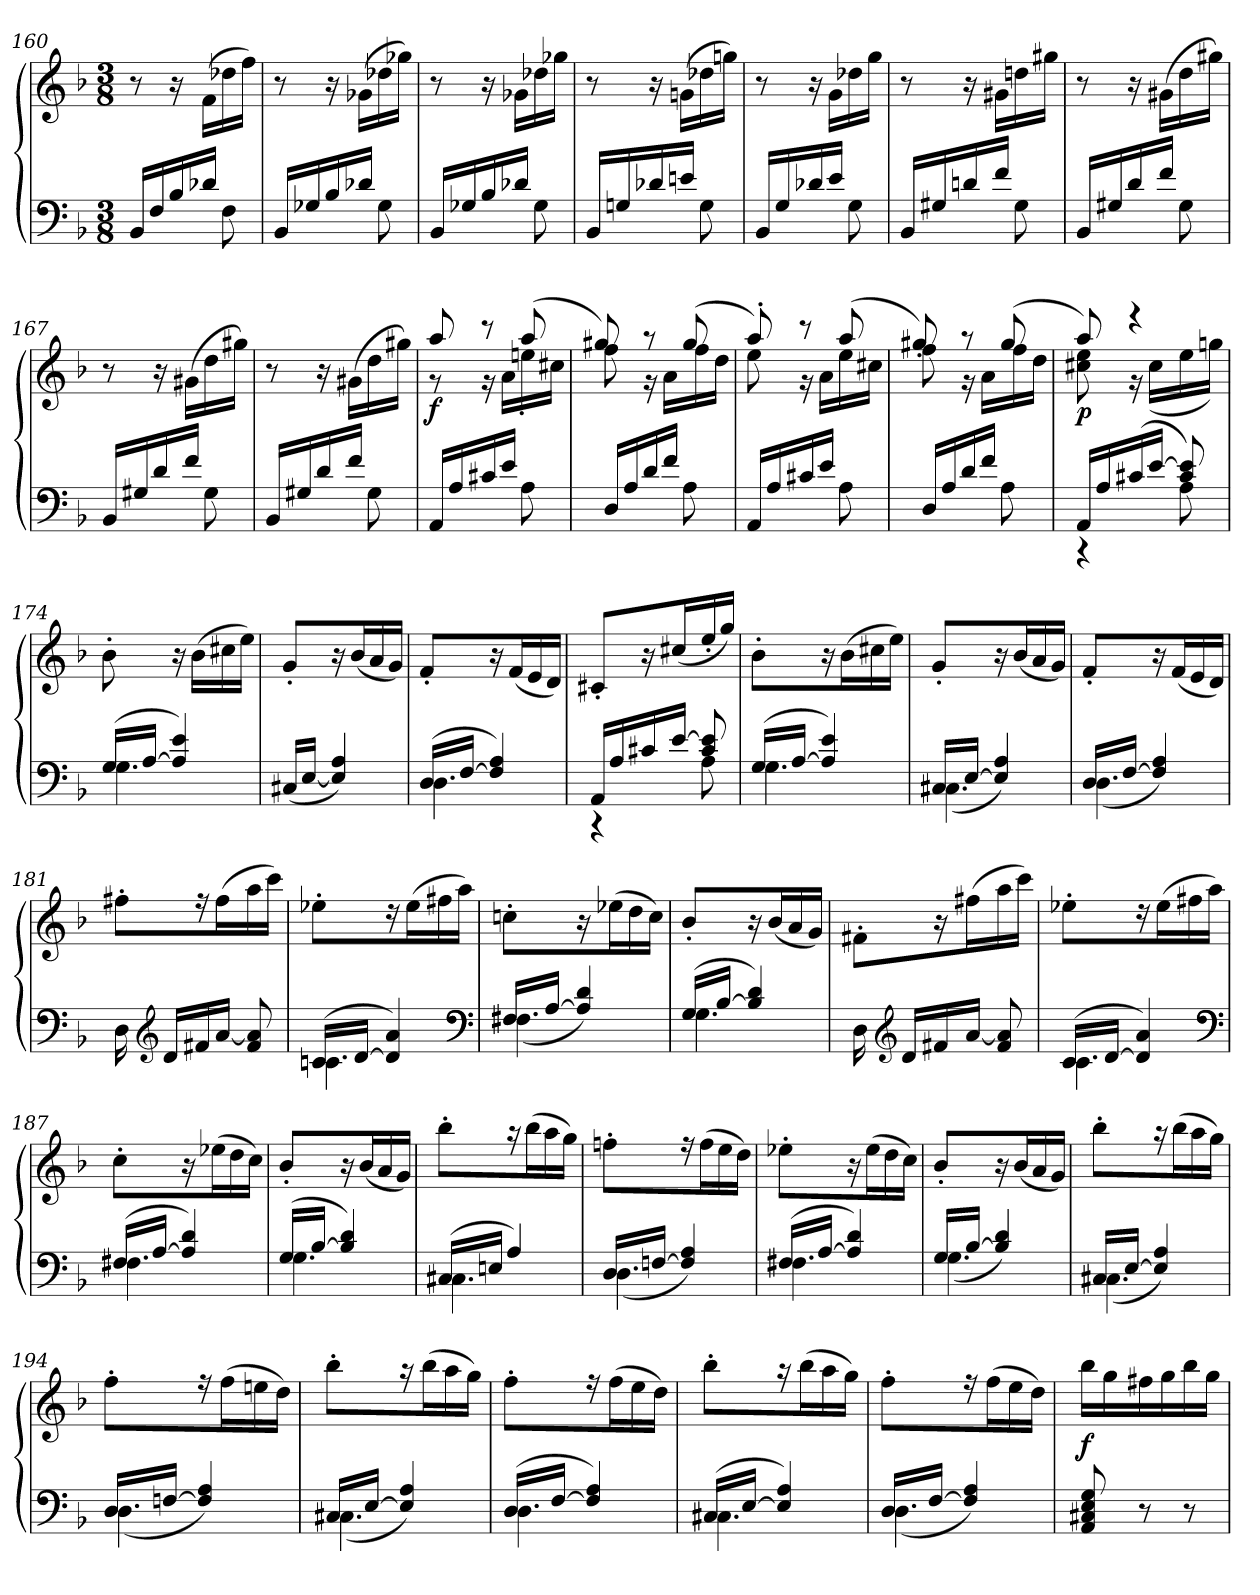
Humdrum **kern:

**kern	**kern	**dynam
*part1	*part1	*part1
*staff2	*staff1	*staff1/2
*clefF4	*clefG2	*
*k[b-]	*k[b-]	*
*d:	*d:	*
*M3/8	*M3/8	*
=160	=160	=160
16BB-/LL	8r	.
16F/	.	.
16B-/	16r	.
16d-X/JJ	(16f\LL	.
8F\	16dd-X\	.
.	16ff\JJ)	.
=161	=161	=161
16BB-/LL	8r	.
16G-X/	.	.
16B-/	16r	.
16d-X/JJ	(16g-X\LL	.
8G-\	16dd-X\	.
.	16gg-X\JJ)	.
=162	=162	=162
16BB-/LL	8r	.
16G-X/	.	.
16B-/	16r	.
16d-X/JJ	16g-X\LL	.
8G-\	16dd-X\	.
.	16gg-X\JJ	.
=163	=163	=163
16BB-/LL	8r	.
16Gn/	.	.
16d-X/	16r	.
16en/JJ	(16gn\LL	.
8G\	16dd-X\	.
.	16ggn\JJ)	.
=164	=164	=164
16BB-/LL	8r	.
16G/	.	.
16d-X/	16r	.
16e/JJ	16g\LL	.
8G\	16dd-X\	.
.	16gg\JJ	.
=165	=165	=165
16BB-/LL	8r	.
16G#X/	.	.
16dn/	16r	.
16f/JJ	16g#X\LL	.
8G#\	16ddn\	.
.	16gg#X\JJ	.
=166	=166	=166
16BB-/LL	8r	.
16G#X/	.	.
16d/	16r	.
16f/JJ	(16g#X\LL	.
8G#\	16dd\	.
.	16gg#X\JJ)	.
=167	=167	=167
16BB-/LL	8r	.
16G#X/	.	.
16d/	16r	.
16f/JJ	(16g#X\LL	.
8G#\	16dd\	.
.	16gg#X\JJ)	.
=168	=168	=168
16BB-/LL	8r	.
16G#X/	.	.
16d/	16r	.
16f/JJ	(16g#X\LL	.
8G#\	16dd\	.
.	16gg#X\JJ)	.
=169	=169	=169
*	*^	*
16AA/LL	8aa/	8r	f
16A/	.	.	.
16c#X/	8r	16r	.
16e/JJ	.	16a\LL	.
8A\	(8aa/	16een'\	.
.	.	16cc#X\JJ	.
=170	=170	=170	=170
16D/LL	8ff\	8gg#X/)	.
16A/	.	.	.
16d/	8r	16r	.
16f/JJ	.	16a\LL	.
8A\	(8gg#/	16ff\	.
.	.	16dd\JJ	.
=171	=171	=171	=171
16AA/LL	8aa'/)	8ee\	.
16A/	.	.	.
16c#X/	8r	16r	.
16e/JJ	.	16a\LL	.
8A\	(8aa/	16ee\	.
.	.	16cc#X\JJ	.
=172	=172	=172	=172
16D/LL	8ff\	8gg#X'/)	.
16A/	.	.	.
16d/	8r	16r	.
16f/JJ	.	16a\LL	.
8A\	(8gg#/	16ff\	.
.	.	16dd\JJ	.
=173	=173	=173	=173
*^	*	*	*
16AA/LL	4r	8aa/)	8cc#X\ 8ee\	p
16A/	.	.	.	.
(16c#X/	.	4r	16r	.
[16e/JJ	.	.	(16cc#\LL	.
8c#/ 8e]/)	8A\	.	16ee\	.
.	.	.	16ggn\JJ)	.
*	*	*v	*v	*
=174	=174	=174	=174
(16G/LL	4.G\	8b-'\	.
[16A/JJ	.	.	.
4A]/ 4e/)	.	16r	.
.	.	(16b-\LL	.
.	.	16cc#X\	.
.	.	16ee\JJ)	.
*v	*v	*	*
=175	=175	=175
(16C#X/LL	8g'/L	.
[16E/JJ	.	.
4E]/ 4A/)	16r	.
.	(16b-/L	.
.	16a/	.
.	16g/JJ)	.
=176	=176	=176
*^	*	*
(16D/LL	4.D\	8f'/L	.
[16F/JJ	.	.	.
4F]/ 4A/)	.	16r	.
.	.	(16f/L	.
.	.	16e/	.
.	.	16d/JJ)	.
=177	=177	=177	=177
16AA/LL	4r	8c#X'/L	.
16A/	.	.	.
16c#X/	.	16r	.
[16e/JJ	.	(16cc#X/L	.
8c#/ 8e]/	8A\	16ee'/	.
.	.	16gg/JJ)	.
=178	=178	=178	=178
(16G/LL	4.G\	8b-'\L	.
[16A/JJ	.	.	.
4A]/ 4e/)	.	16r	.
.	.	(16b-\L	.
.	.	16cc#X\	.
.	.	16ee\JJ)	.
=179	=179	=179	=179
16C#X/LL	(4.C#X\	8g'/L	.
[16E/JJ	.	.	.
4E]/ 4A/)	.	16r	.
.	.	(16b-/L	.
.	.	16a/	.
.	.	16g/JJ)	.
=180	=180	=180	=180
16D/LL	(4.D\	8f'/L	.
[16F/JJ	.	.	.
4F]/ 4A/)	.	16r	.
.	.	(16f/L	.
.	.	16e/	.
.	.	16d/JJ)	.
*v	*v	*	*
=181	=181	=181
16D\	8ff#X'\L	.
*clefG2	*	*
16d/LL	.	.
16f#X/	16r	.
[16a/JJ	(16ff#\L	.
8f#/ 8a]/	16aa\	.
.	16ccc\JJ)	.
=182	=182	=182
*^	*	*
(16cn/LL	4.cn\	8ee-X'\L	.
[16d/JJ	.	.	.
4d]/ 4a/)	.	16r	.
.	.	(16ee-\L	.
.	.	16ff#X\	.
.	.	16aa\JJ)	.
*clefF4	*	*	*
=183	=183	=183	=183
16F#X/LL	(4.F#X\	8ccn'\L	.
[16A/JJ	.	.	.
4A]/ 4d/)	.	16r	.
.	.	(16ee-X\L	.
.	.	16dd\	.
.	.	16cc\JJ)	.
=184	=184	=184	=184
(16G/LL	4.G\	8b-'/L	.
[16B-/JJ	.	.	.
4B-]/ 4d/)	.	16r	.
.	.	(16b-/L	.
.	.	16a/	.
.	.	16g/JJ)	.
*v	*v	*	*
=185	=185	=185
16D\	8f#X'\L	.
*clefG2	*	*
16d/LL	.	.
16f#X/	16r	.
[16a/JJ	(16ff#X\L	.
8f#/ 8a]/	16aa\	.
.	16ccc\JJ)	.
=186	=186	=186
*^	*	*
(16c/LL	4.c\	8ee-X'\L	.
[16d/JJ	.	.	.
4d]/ 4a/)	.	16r	.
.	.	(16ee-\L	.
.	.	16ff#X\	.
.	.	16aa\JJ)	.
*clefF4	*	*	*
=187	=187	=187	=187
(16F#X/LL	4.F#X\	8cc'\L	.
[16A/JJ	.	.	.
4A]/ 4d/)	.	16r	.
.	.	(16ee-X\L	.
.	.	16dd\	.
.	.	16cc\JJ)	.
=188	=188	=188	=188
(16G/LL	4.G\	8b-'/L	.
[16B-/JJ	.	.	.
4B-]/ 4d/)	.	16r	.
.	.	(16b-/L	.
.	.	16a/	.
.	.	16g/JJ)	.
=189	=189	=189	=189
(16C#X/LL	4.C#X\	8bb-'\L	.
16En/JJ	.	.	.
4A/)	.	16r	.
.	.	(16bb-\L	.
.	.	16aa\	.
.	.	16gg\JJ)	.
=190	=190	=190	=190
16D/LL	(4.D\	8ffn'\L	.
[16Fn/JJ	.	.	.
4F]/ 4A/)	.	16r	.
.	.	(16ff\L	.
.	.	16ee\	.
.	.	16dd\JJ)	.
=191	=191	=191	=191
(16F#X/LL	4.F#X\	8ee-X'\L	.
[16A/JJ	.	.	.
4A]/ 4d/)	.	16r	.
.	.	(16ee-\L	.
.	.	16dd\	.
.	.	16cc\JJ)	.
=192	=192	=192	=192
16G/LL	(4.G\	8b-'/L	.
[16B-/JJ	.	.	.
4B-]/ 4d/)	.	16r	.
.	.	(16b-/L	.
.	.	16a/	.
.	.	16g/JJ)	.
=193	=193	=193	=193
16C#X/LL	(4.C#X\	8bb-'\L	.
[16E/JJ	.	.	.
4E]/ 4A/)	.	16r	.
.	.	(16bb-\L	.
.	.	16aa\	.
.	.	16gg\JJ)	.
=194	=194	=194	=194
16D/LL	(4.D\	8ff'\L	.
[16Fn/JJ	.	.	.
4F]/ 4A/)	.	16r	.
.	.	(16ff\L	.
.	.	16een\	.
.	.	16dd\JJ)	.
=195	=195	=195	=195
16C#X/LL	(4.C#X\	8bb-'\L	.
[16E/JJ	.	.	.
4E]/ 4A/)	.	16r	.
.	.	(16bb-\L	.
.	.	16aa\	.
.	.	16gg\JJ)	.
=196	=196	=196	=196
(16D/LL	4.D\	8ff'\L	.
[16F/JJ	.	.	.
4F]/ 4A/)	.	16r	.
.	.	(16ff\L	.
.	.	16ee\	.
.	.	16dd\JJ)	.
=197	=197	=197	=197
(16C#X/LL	4.C#X\	8bb-'\L	.
[16E/JJ	.	.	.
4E]/ 4A/)	.	16r	.
.	.	(16bb-\L	.
.	.	16aa\	.
.	.	16gg\JJ)	.
=198	=198	=198	=198
16D/LL	(4.D\	8ff'\L	.
[16F/JJ	.	.	.
4F]/ 4A/)	.	16r	.
.	.	(16ff\L	.
.	.	16ee\	.
.	.	16dd\JJ)	.
*v	*v	*	*
=199	=199	=199
8AA/ 8C#X/ 8E/ 8G/	16bb-\LL	f
.	16gg\	.
8r	16ff#X\	.
.	16gg\	.
8r	16bb-\	.
.	16gg\JJ	.
=	=	=
*-	*-	*-
